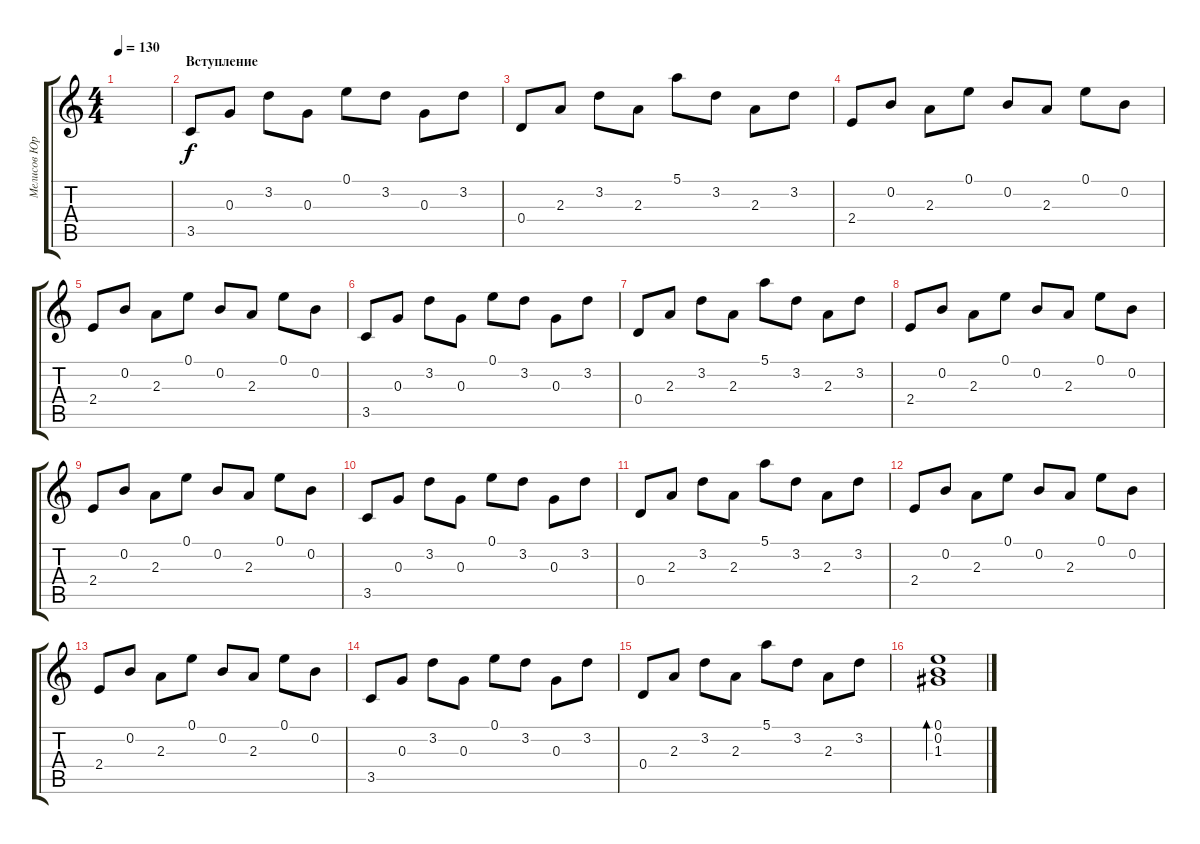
\track ("Мелисов Юрий" "Мелисов Юр") {instrument electricguitarclean}
\staff {score tabs}
\tuning (E4 B3 G3 D3 A2 E2) {hide}
\ts (4 4)
\tempo 130
\clef g2
\ks c
|
\section ("" "Вступление")
3.5.8 0.3.8 3.2.8 0.3.8 0.1.8 3.2.8 0.3.8 3.2.8 |
0.4.8 2.3.8 3.2.8 2.3.8 5.1.8 3.2.8 2.3.8 3.2.8 |
2.4.8 0.2.8 2.3.8 0.1.8 0.2.8 2.3.8 0.1.8 0.2.8 |
2.4.8 0.2.8 2.3.8 0.1.8 0.2.8 2.3.8 0.1.8 0.2.8 |
3.5.8 0.3.8 3.2.8 0.3.8 0.1.8 3.2.8 0.3.8 3.2.8 |
0.4.8 2.3.8 3.2.8 2.3.8 5.1.8 3.2.8 2.3.8 3.2.8 |
2.4.8 0.2.8 2.3.8 0.1.8 0.2.8 2.3.8 0.1.8 0.2.8 |
2.4.8 0.2.8 2.3.8 0.1.8 0.2.8 2.3.8 0.1.8 0.2.8 |
3.5.8 0.3.8 3.2.8 0.3.8 0.1.8 3.2.8 0.3.8 3.2.8 |
0.4.8 2.3.8 3.2.8 2.3.8 5.1.8 3.2.8 2.3.8 3.2.8 |
2.4.8 0.2.8 2.3.8 0.1.8 0.2.8 2.3.8 0.1.8 0.2.8 |
2.4.8 0.2.8 2.3.8 0.1.8 0.2.8 2.3.8 0.1.8 0.2.8 |
3.5.8 0.3.8 3.2.8 0.3.8 0.1.8 3.2.8 0.3.8 3.2.8 |
0.4.8 2.3.8 3.2.8 2.3.8 5.1.8 3.2.8 2.3.8 3.2.8 |
(0.1 0.2 1.3).1{bd 240}
